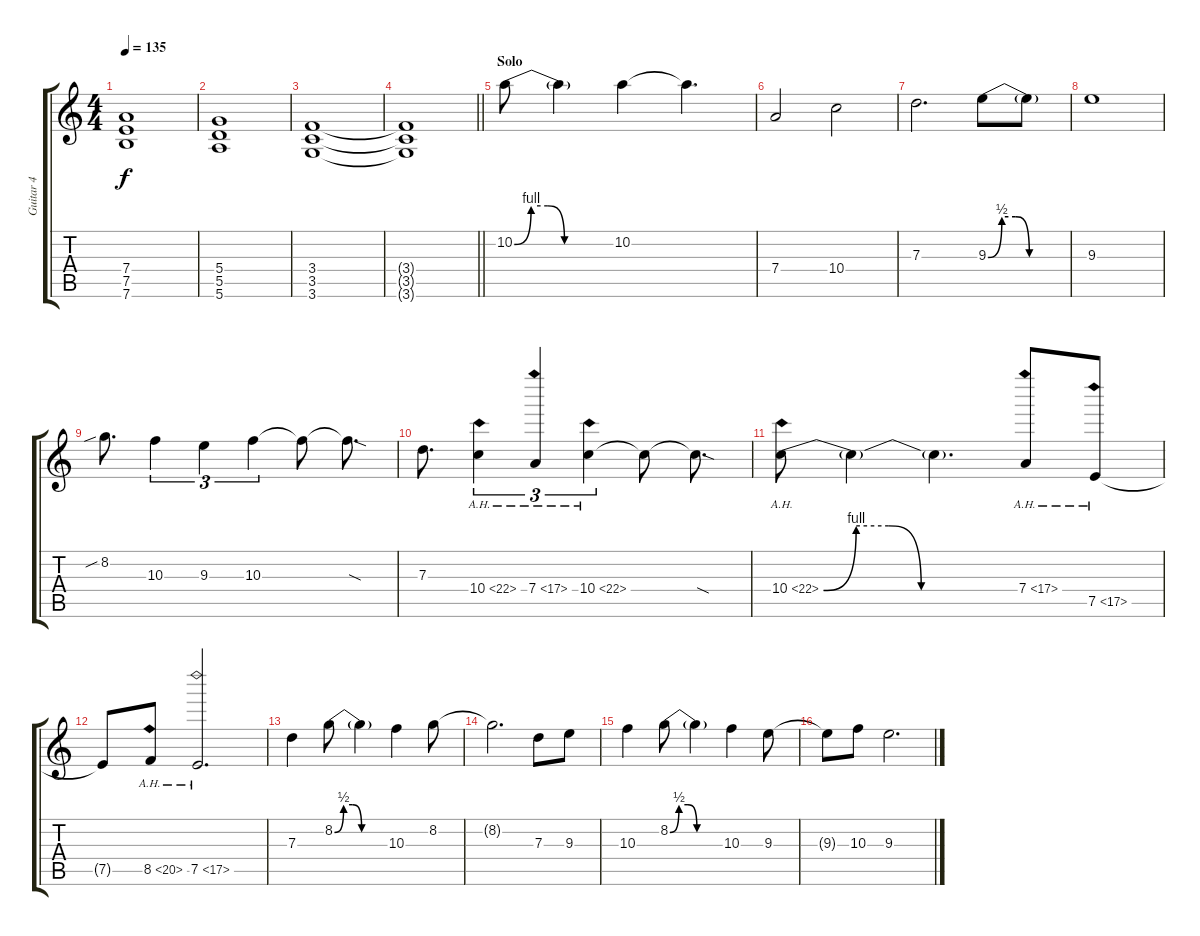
\track ("Guitar 4" "Guitar 4") {instrument distortionguitar}
\staff {score tabs}
\tuning (E4 B3 G3 D3 A2 E2) {hide}
\ts (4 4)
\tempo 135
\clef g2
\ks c
(7.4 7.5 7.6).1{dy f} |
(5.4 5.5 5.6).1 |
(3.4 3.5 3.6).1 |
\barLineRight lightlight
(3.4{t} 3.5{t} 3.6{t}).1 |
\section ("" "Solo")
10.2{be (custom 0 0 10 4 20 4 30 0 60 0)}.8{volume 16 balance 8} 10.2{t}.4 10.2.4 10.2{t}.4{d} |
7.4.2 10.4.2 |
7.3.2{d} 9.3{be (custom 0 0 10 2 20 2 30 0 60 0)}.8 9.3{t}.8 |
9.3.1 |
8.2{sib}.8{d} 10.3.4{tu (3 2)} 9.3.4{tu (3 2)} 10.3.4{tu (3 2)} 10.3{t}.8 10.3{sod t}.8{d} |
7.3.8{d} 10.4{ah 12}.4{tu (3 2)} 7.4{ah 10}.4{tu (3 2)} 10.4{ah 12}.4{tu (3 2)} 10.4{t}.8 10.4{sod t}.8{d} |
10.4{be (custom 0 0 10 4 20 4 30 0 60 0) ah 12}.8 10.4{t}.4 10.4{t}.4{d} 7.4{ah 10}.8 7.5{ah 10}.8 |
7.5{t}.8 8.5{ah 12}.8 7.5{ah 10}.2{d} |
7.3.4 8.2{be (custom 0 0 10 2 20 2 30 0 60 0)}.8 8.2{t}.4 10.3.4 8.2.8 |
8.2{t}.2{d} 7.3.8 9.3.8 |
10.3.4 8.2{be (custom 0 0 10 2 20 2 30 0 60 0)}.8 8.2{t}.4 10.3.4 9.3.8 |
9.3{t}.8 10.3.8 9.3.2{d}
